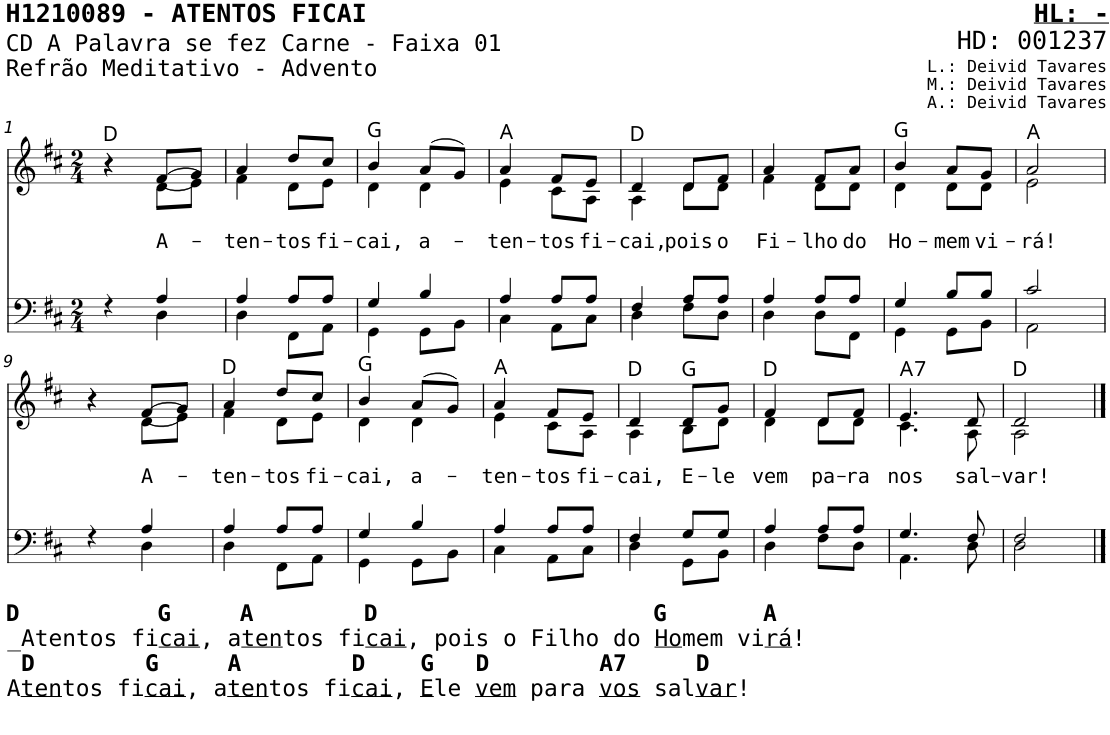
**kern	**kern	**text	**harte
*part2	*part1	*part1	*part1
*staff2	*staff1	*staff1	*
*I"Homens	*I"Mulheres	*	*
*stria5	*stria5	*	*
*clefF4	*clefG2	*	*
*k[f#c#]	*k[f#c#]	*	*
*M2/4	*M2/4	*	*
=1	=1	=1	=1
*^	*^	*	*
*	*^	*	*	*	*
2ryy	4r	4ryy	4r	4r	.	D:maj
!	!	!	!	!	!LO:LY:b	!
.	4A/	4D\	(8f#/L	(8d\L	A-	.
.	.	.	8g/J)	8e\J)	.	.
=2	=2	=2	=2	=2	=2	=2
!	!	!	!	!	!LO:LY:b	!
2ryy	4A/	4D\	4a/	4f#\	-ten-	.
!	!	!	!	!	!LO:LY:b	!
.	8A/L	8FF#\L	8dd/L	8d\L	-tos	.
!	!	!	!	!	!LO:LY:b	!
.	8A/J	8AA\J	8cc#/J	8e\J	fi-	.
=3	=3	=3	=3	=3	=3	=3
!	!	!	!	!	!LO:LY:b	!
2ryy	4G/	4GG\	4b/	4d\	-cai,	G:maj
!	!	!	!	!	!LO:LY:b	!
.	4B/	8GG\L	(8a/L	4d\	a-	.
.	.	8BB\J	8g/J)	.	.	.
=4	=4	=4	=4	=4	=4	=4
!	!	!	!	!	!LO:LY:b	!
2ryy	4A/	4C#\	4a/	4e\	-ten-	A:maj
!	!	!	!	!	!LO:LY:b	!
.	8A/L	8AA\L	8f#/L	8c#\L	-tos	.
!	!	!	!	!	!LO:LY:b	!
.	8A/J	8C#\J	8e/J	8A\J	fi-	.
=5	=5	=5	=5	=5	=5	=5
!	!	!	!	!	!LO:LY:b	!
2ryy	4F#/	4D\	4d/	4A\	-cai,	D:maj
!	!	!	!	!	!LO:LY:b	!
.	8A/L	8F#\L	8d/L	8d\L	pois	.
!	!	!	!	!	!LO:LY:b	!
.	8A/J	8D\J	8f#/J	8d\J	o	.
=6	=6	=6	=6	=6	=6	=6
!	!	!	!	!	!LO:LY:b	!
2ryy	4A/	4D\	4a/	4f#\	Fi-	.
!	!	!	!	!	!LO:LY:b	!
.	8A/L	8D\L	8f#/L	8d\L	-lho	.
!	!	!	!	!	!LO:LY:b	!
.	8A/J	8FF#\J	8a/J	8d\J	do	.
=7	=7	=7	=7	=7	=7	=7
!	!	!	!	!	!LO:LY:b	!
2ryy	4G/	4GG\	4b/	4d\	Ho-	G:maj
!	!	!	!	!	!LO:LY:b	!
.	8B/L	8GG\L	8a/L	8d\L	-mem	.
!	!	!	!	!	!LO:LY:b	!
.	8B/J	8BB\J	8g/J	8d\J	vi-	.
=8	=8	=8	=8	=8	=8	=8
!	!	!	!	!	!LO:LY:b	!
2ryy	2c#/	2AA\	2a/	2e\	-rá!	A:maj
!!LO:LB:g=z	!!
=9	=9	=9	=9	=9	=9	=9
!LO:TX:b:B:t=D          G     A        D                    G       A	!	!	!	!	!	!
!LO:TX:b:t=_Atentos fi	!	!	!	!	!	!
!LO:TX:b:t=cai	!	!	!	!	!	!
!LO:TX:b:t=, a	!	!	!	!	!	!
!LO:TX:b:t=ten	!	!	!	!	!	!
!LO:TX:b:t=tos fi	!	!	!	!	!	!
!LO:TX:b:t=cai	!	!	!	!	!	!
!LO:TX:b:t=, pois o Filho do	!	!	!	!	!	!
!LO:TX:b:t=Ho	!	!	!	!	!	!
!LO:TX:b:t=mem vi	!	!	!	!	!	!
!LO:TX:b:t=rá	!	!	!	!	!	!
!LO:TX:b:t=!	!	!	!	!	!	!
!LO:TX:b:B:t=D        G     A        D    G   D        A7     D	!	!	!	!	!	!
!LO:TX:b:t=A	!	!	!	!	!	!
!LO:TX:b:t=ten	!	!	!	!	!	!
!LO:TX:b:t=tos fi	!	!	!	!	!	!
!LO:TX:b:t=cai	!	!	!	!	!	!
!LO:TX:b:t=, a	!	!	!	!	!	!
!LO:TX:b:t=ten	!	!	!	!	!	!
!LO:TX:b:t=tos fi	!	!	!	!	!	!
!LO:TX:b:t=cai	!	!	!	!	!	!
!LO:TX:b:t=,	!	!	!	!	!	!
!LO:TX:b:t=E	!	!	!	!	!	!
!LO:TX:b:t=le	!	!	!	!	!	!
!LO:TX:b:t=vem	!	!	!	!	!	!
!LO:TX:b:t=para	!	!	!	!	!	!
!LO:TX:b:t=vos	!	!	!	!	!	!
!LO:TX:b:t=sal	!	!	!	!	!	!
!LO:TX:b:t=var	!	!	!	!	!	!
!LO:TX:b:t=!	!	!	!	!	!	!
2ryy	4r	4ryy	4r	4r	.	.
!	!	!	!	!	!LO:LY:b	!
.	4A/	4D\	(8f#/L	(8d\L	A-	.
.	.	.	8g/J)	8e\J)	.	.
=10	=10	=10	=10	=10	=10	=10
!	!	!	!	!	!LO:LY:b	!
2ryy	4A/	4D\	4a/	4f#\	-ten-	D:maj
!	!	!	!	!	!LO:LY:b	!
.	8A/L	8FF#\L	8dd/L	8d\L	-tos	.
!	!	!	!	!	!LO:LY:b	!
.	8A/J	8AA\J	8cc#/J	8e\J	fi-	.
=11	=11	=11	=11	=11	=11	=11
!	!	!	!	!	!LO:LY:b	!
2ryy	4G/	4GG\	4b/	4d\	-cai,	G:maj
!	!	!	!	!	!LO:LY:b	!
.	4B/	8GG\L	(8a/L	4d\	a-	.
.	.	8BB\J	8g/J)	.	.	.
=12	=12	=12	=12	=12	=12	=12
!	!	!	!	!	!LO:LY:b	!
2ryy	4A/	4C#\	4a/	4e\	-ten-	A:maj
!	!	!	!	!	!LO:LY:b	!
.	8A/L	8AA\L	8f#/L	8c#\L	-tos	.
!	!	!	!	!	!LO:LY:b	!
.	8A/J	8C#\J	8e/J	8A\J	fi-	.
=13	=13	=13	=13	=13	=13	=13
!	!	!	!	!	!LO:LY:b	!
2ryy	4F#/	4D\	4d/	4A\	-cai,	D:maj
!	!	!	!	!	!LO:LY:b	!
.	8G/L	8GG\L	8d/L	8B\L	E-	G:maj
!	!	!	!	!	!LO:LY:b	!
.	8G/J	8BB\J	8g/J	8d\J	-le	.
=14	=14	=14	=14	=14	=14	=14
!	!	!	!	!	!LO:LY:b	!
2ryy	4A/	4D\	4f#/	4d\	vem	D:maj
!	!	!	!	!	!LO:LY:b	!
.	8A/L	8F#\L	8d/L	8d\L	pa-	.
!	!	!	!	!	!LO:LY:b	!
.	8A/J	8D\J	8f#/J	8d\J	-ra	.
=15	=15	=15	=15	=15	=15	=15
!	!	!	!	!	!LO:LY:b	!LO:H:kt=7
2ryy	4.G/	4.AA\	4.e/	4.c#\	nos	A:7
!	!	!	!	!	!LO:LY:b	!
.	8F#/	8D\	8d/	8A\	sal-	.
=16	=16	=16	=16	=16	=16	=16
!	!	!	!	!	!LO:LY:b	!
2ryy	2F#/	2D\	2d/	2A\	-var!	D:maj
*v	*v	*v	*	*	*	*
*	*v	*v	*	*
==	==	==	==
*-	*-	*-	*-
